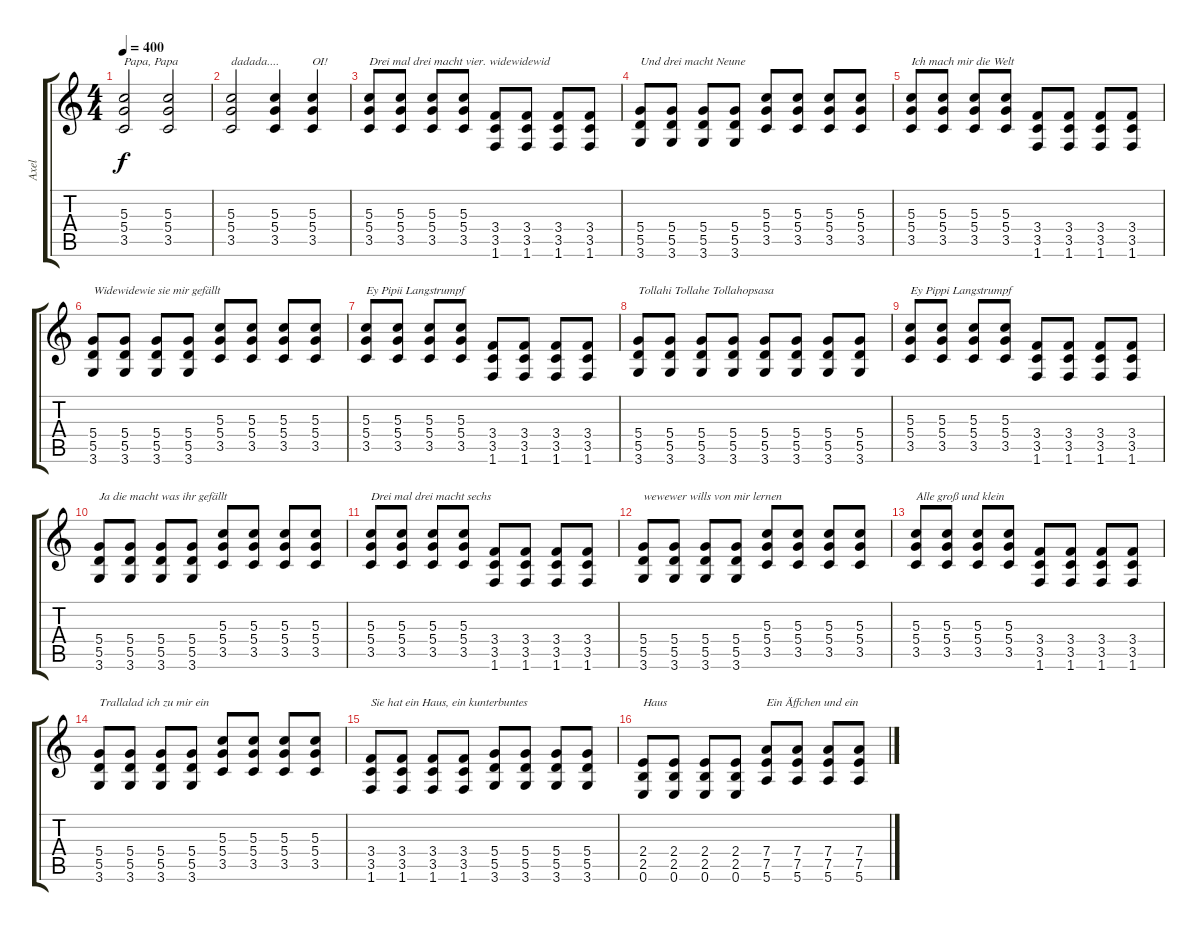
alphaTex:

\track ("Axel" "Axel") {instrument distortionguitar}
\staff {score tabs}
\tuning (E4 B3 G3 D3 A2 E2) {hide}
\ts (4 4)
\tempo 400
\clef g2
\ks c
(5.3 5.4 3.5).2{txt "Papa, Papa" dy f} (5.3 5.4 3.5).2 |
(5.3 5.4 3.5).2{txt "dadada...."} (5.3 5.4 3.5).4 (5.3 5.4 3.5).4{txt "OI!"} |
(5.3 5.4 3.5).8{txt "Drei mal drei macht vier. widewidewid"} (5.3 5.4 3.5).8 (5.3 5.4 3.5).8 (5.3 5.4 3.5).8 (3.4 3.5 1.6).8 (3.4 3.5 1.6).8 (3.4 3.5 1.6).8 (3.4 3.5 1.6).8 |
(5.4 5.5 3.6).8{txt "Und drei macht Neune"} (5.4 5.5 3.6).8 (5.4 5.5 3.6).8 (5.4 5.5 3.6).8 (5.3 5.4 3.5).8 (5.3 5.4 3.5).8 (5.3 5.4 3.5).8 (5.3 5.4 3.5).8 |
(5.3 5.4 3.5).8{txt "Ich mach mir die Welt"} (5.3 5.4 3.5).8 (5.3 5.4 3.5).8 (5.3 5.4 3.5).8 (3.4 3.5 1.6).8 (3.4 3.5 1.6).8 (3.4 3.5 1.6).8 (3.4 3.5 1.6).8 |
(5.4 5.5 3.6).8{txt "Widewidewie sie mir gefällt"} (5.4 5.5 3.6).8 (5.4 5.5 3.6).8 (5.4 5.5 3.6).8 (5.3 5.4 3.5).8 (5.3 5.4 3.5).8 (5.3 5.4 3.5).8 (5.3 5.4 3.5).8 |
(5.3 5.4 3.5).8{txt "Ey Pipii Langstrumpf"} (5.3 5.4 3.5).8 (5.3 5.4 3.5).8 (5.3 5.4 3.5).8 (3.4 3.5 1.6).8 (3.4 3.5 1.6).8 (3.4 3.5 1.6).8 (3.4 3.5 1.6).8 |
(5.4 5.5 3.6).8{txt "Tollahi Tollahe Tollahopsasa"} (5.4 5.5 3.6).8 (5.4 5.5 3.6).8 (5.4 5.5 3.6).8 (5.4 5.5 3.6).8 (5.4 5.5 3.6).8 (5.4 5.5 3.6).8 (5.4 5.5 3.6).8 |
(5.3 5.4 3.5).8{txt "Ey Pippi Langstrumpf"} (5.3 5.4 3.5).8 (5.3 5.4 3.5).8 (5.3 5.4 3.5).8 (3.4 3.5 1.6).8 (3.4 3.5 1.6).8 (3.4 3.5 1.6).8 (3.4 3.5 1.6).8 |
(5.4 5.5 3.6).8{txt "Ja die macht was ihr gefällt"} (5.4 5.5 3.6).8 (5.4 5.5 3.6).8 (5.4 5.5 3.6).8 (5.3 5.4 3.5).8 (5.3 5.4 3.5).8 (5.3 5.4 3.5).8 (5.3 5.4 3.5).8 |
(5.3 5.4 3.5).8{txt "Drei mal drei macht sechs"} (5.3 5.4 3.5).8 (5.3 5.4 3.5).8 (5.3 5.4 3.5).8 (3.4 3.5 1.6).8 (3.4 3.5 1.6).8 (3.4 3.5 1.6).8 (3.4 3.5 1.6).8 |
(5.4 5.5 3.6).8{txt "wewewer wills von mir lernen"} (5.4 5.5 3.6).8 (5.4 5.5 3.6).8 (5.4 5.5 3.6).8 (5.3 5.4 3.5).8 (5.3 5.4 3.5).8 (5.3 5.4 3.5).8 (5.3 5.4 3.5).8 |
(5.3 5.4 3.5).8{txt "Alle groß und klein"} (5.3 5.4 3.5).8 (5.3 5.4 3.5).8 (5.3 5.4 3.5).8 (3.4 3.5 1.6).8 (3.4 3.5 1.6).8 (3.4 3.5 1.6).8 (3.4 3.5 1.6).8 |
(5.4 5.5 3.6).8{txt "Trallalad ich zu mir ein"} (5.4 5.5 3.6).8 (5.4 5.5 3.6).8 (5.4 5.5 3.6).8 (5.3 5.4 3.5).8 (5.3 5.4 3.5).8 (5.3 5.4 3.5).8 (5.3 5.4 3.5).8 |
(3.4 3.5 1.6).8{txt "Sie hat ein Haus, ein kunterbuntes"} (3.4 3.5 1.6).8 (3.4 3.5 1.6).8 (3.4 3.5 1.6).8 (5.4 5.5 3.6).8 (5.4 5.5 3.6).8 (5.4 5.5 3.6).8 (5.4 5.5 3.6).8 |
(2.4 2.5 0.6).8{txt "Haus"} (2.4 2.5 0.6).8 (2.4 2.5 0.6).8 (2.4 2.5 0.6).8 (7.4 7.5 5.6).8{txt "Ein Äffchen und ein"} (7.4 7.5 5.6).8 (7.4 7.5 5.6).8 (7.4 7.5 5.6).8
